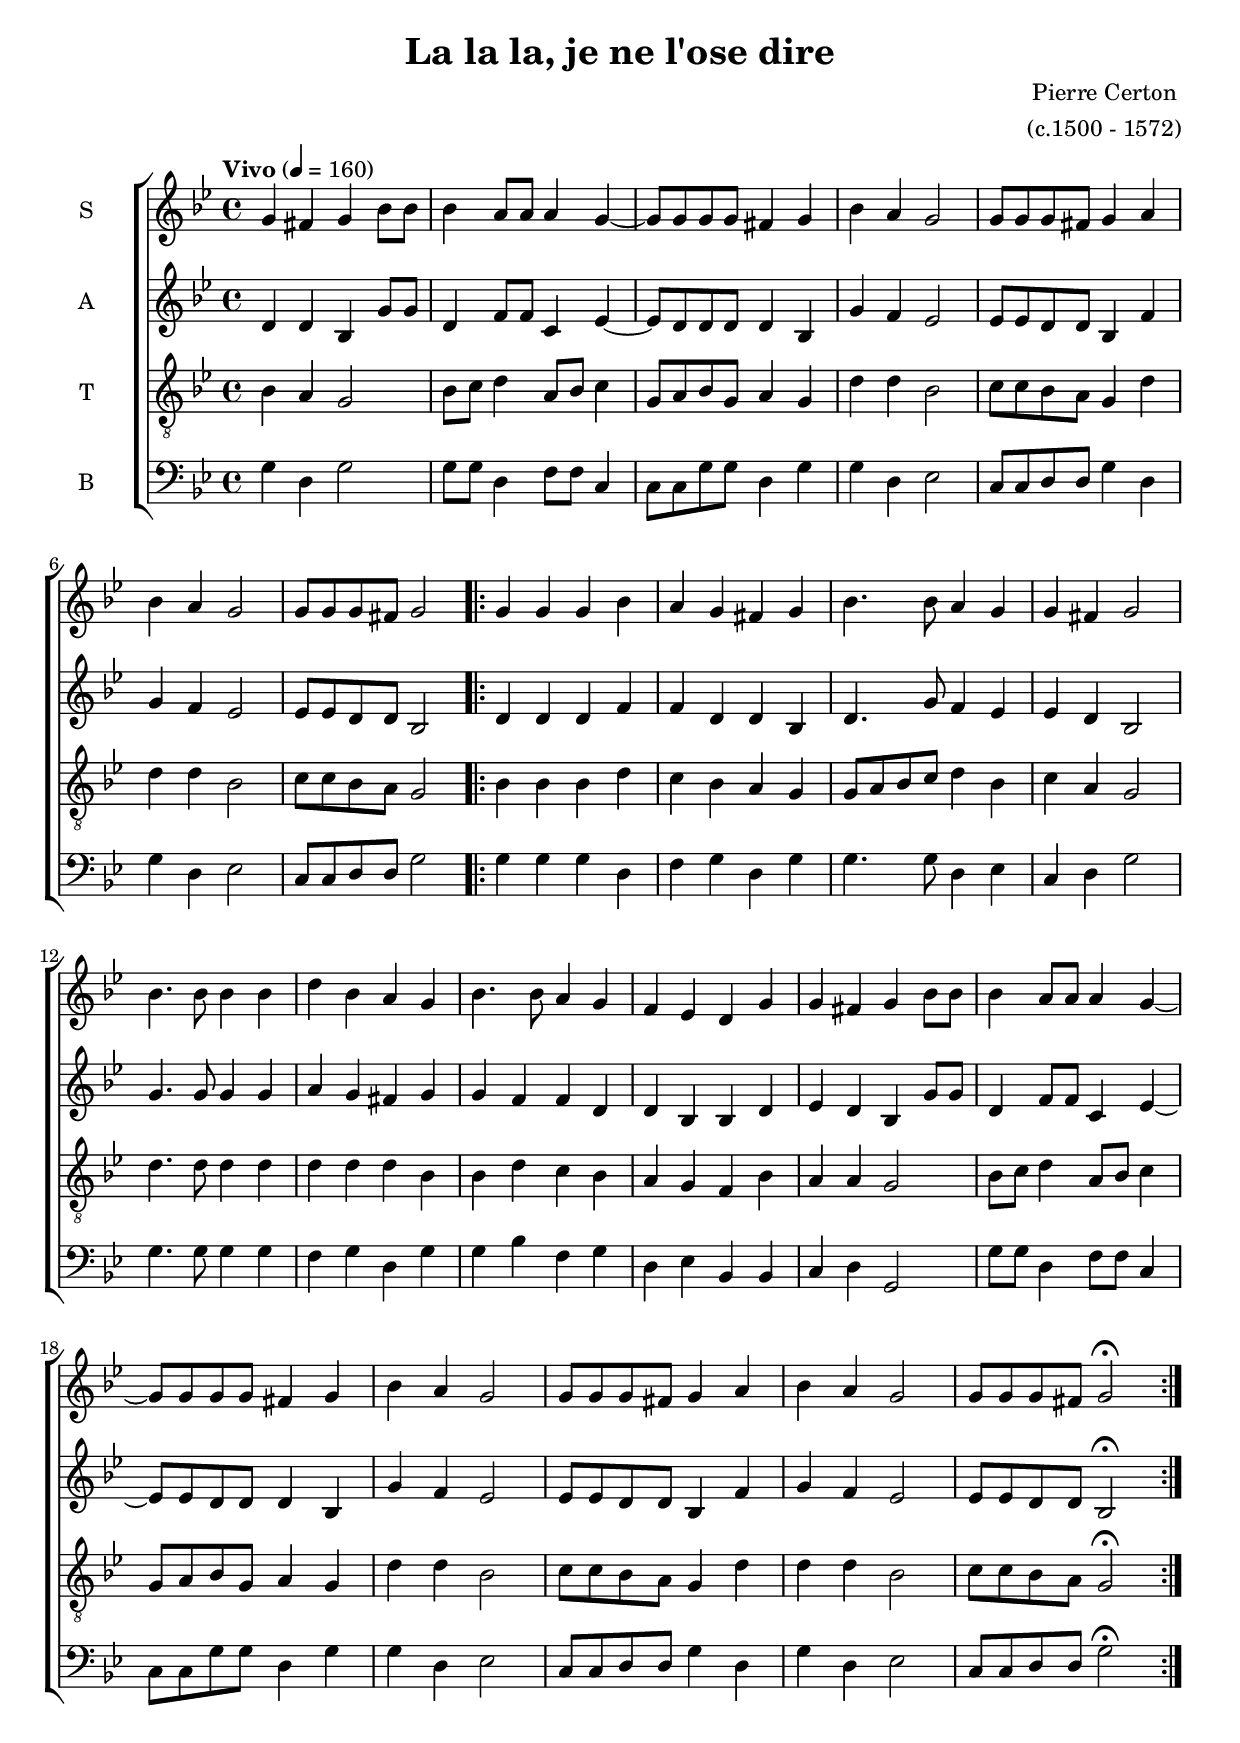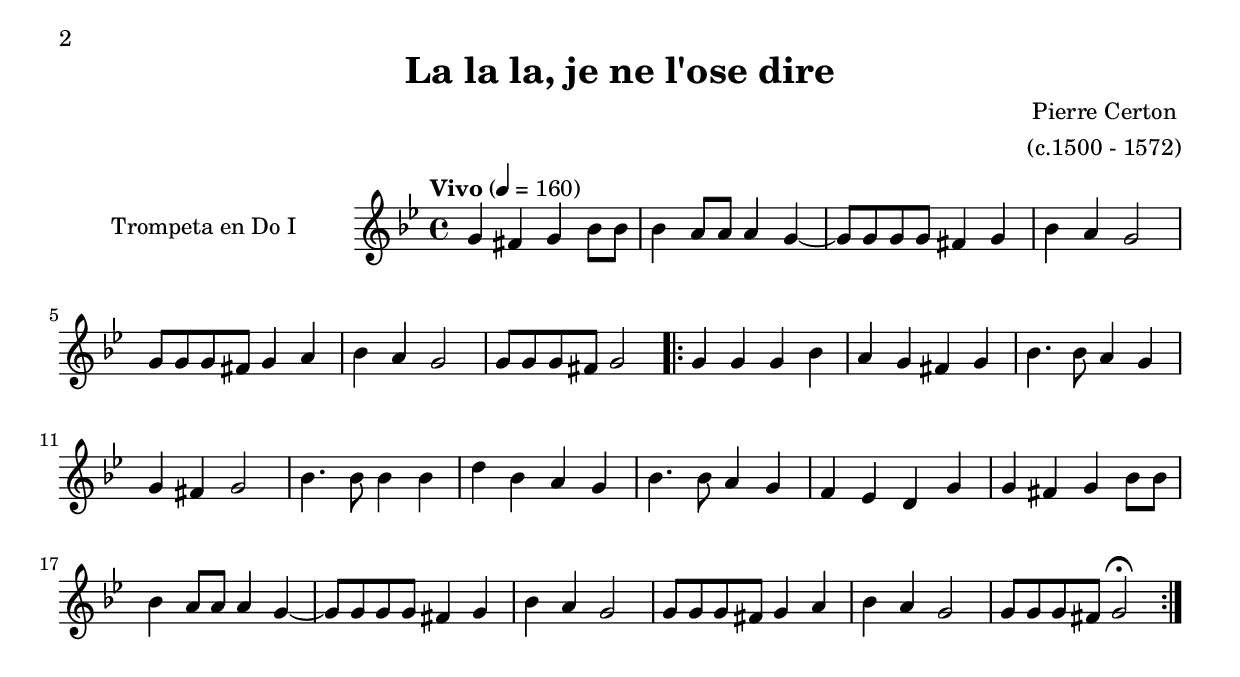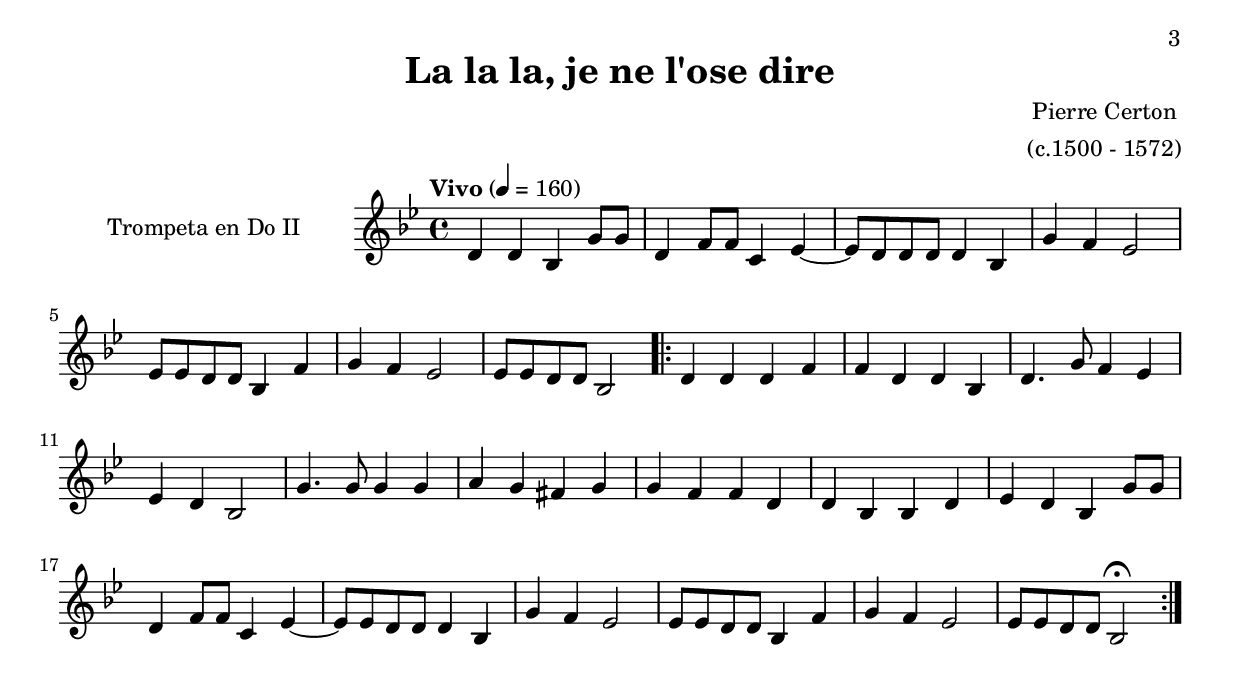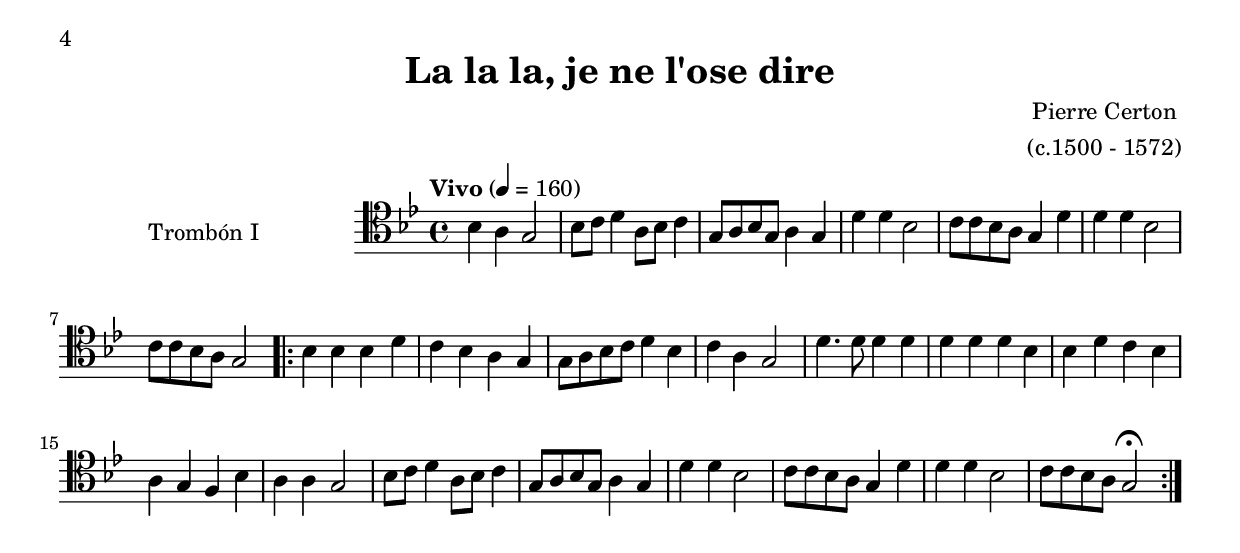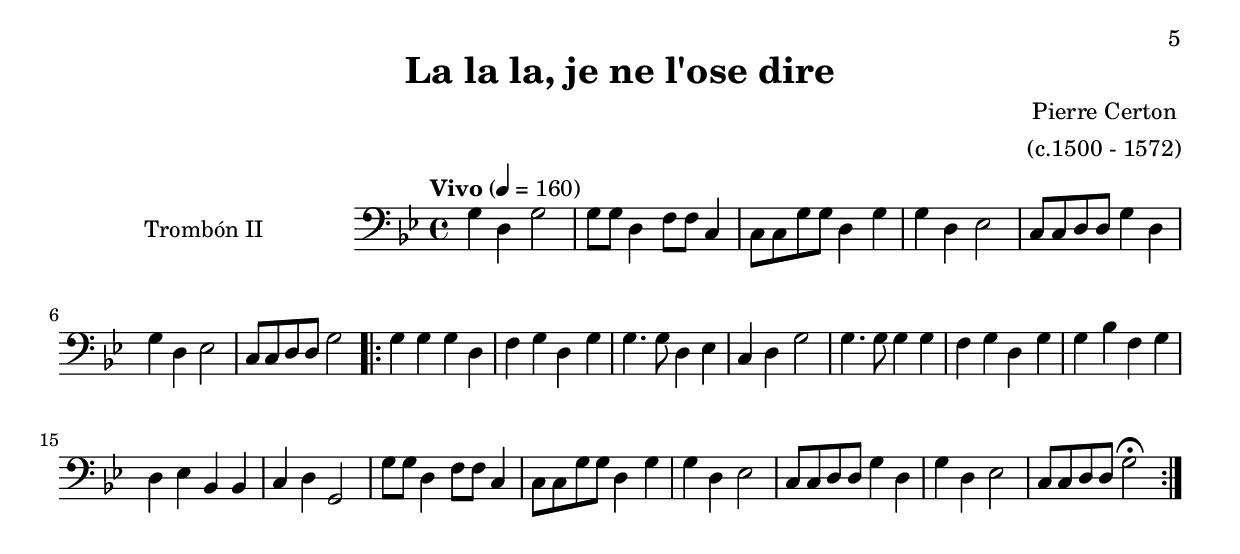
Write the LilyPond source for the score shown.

\version "2.19.80"

% #(set-global-staff-size 17)

\header {
  title="La la la, je ne l'ose dire"
  composer=\markup{\center-column { "Pierre Certon" "(c.1500 - 1572)" } }
}

mb={} % \break
global={
  \tempo "Vivo" 4=160
  \key g\minor
}

soprano=\relative{
  \global
  g'4 fis g bes8 bes
  bes4 a8 a a4 g~
  g8 g g g fis4 g\mb
  bes4 a g2
  g8 g g fis g4 a
  bes4 a g2
  g8 g g fis g2 % \bar"||" 
  \mb
  \repeat volta 2 {
    g4 g g bes
    a g fis g
    bes4. bes8 a4 g
    g4 fis g2\mb
    bes4. bes8 bes4 bes
    d4 bes a g
    bes4. bes8 a4 g
    f4 es d g\mb
    g4 fis g bes8 bes
    bes4 a8 a a4 g~
    g8 g g g fis4 g\mb
    bes4 a g2
    g8 g g fis g4 a
    bes4 a g2
    g8 g g fis g2 \fermata
    
  }
}

alto=\relative{
  \global
  d'4 d bes g'8 g
  d4 f8 f c4 es~
  es8 d d d d4 bes
  g'4 f es2
  es8 es d d bes4 f'
  g4 f es2
  es8 es d d bes2 %\bar "||"
  \repeat volta 2 {
    d4 d d f
    f d d bes
    d4. g8 f4 es
    es d bes2
    g'4. g8 g4 g
    a g fis g
    g f f d
    d bes bes d
    es d bes g'8 g
    d4 f8 f c4 es~
    es8 es d d d4 bes
    g'4 f es2
    es8 es d d bes4 f'
    g4 f es2
    es8 es d d bes2\fermata
  }
  
}

tenor=\relative{
  \global
  bes4 a g2
  bes8 c d4 a8 bes c4
  g8 a bes g a4 g
  d'4 d bes2
  c8 c bes a g4 d'
  d d bes2
  c8 c bes a g2
  \repeat volta 2 {
    bes4 bes bes d
    c bes a g
    g8 a bes c d4 bes
    c a g2
    d'4. d8 d4 d
    d d d bes
    bes d c bes
    a g f bes
    a a g2
    bes8 c d4 a8 bes c4
    g8 a bes g a4 g
    d'4 d bes2
    c8 c bes a g4 d'
    d d bes2
    c8 c bes a g2\fermata
  }
}

bajo = \relative {
  \global
  g4 d g2
  g8 g d4 f8 f c4
  c8 c g' g d4 g
  g d es2
  c8 c d d g4 d
  g d es2
  c8 c d d g2
  \repeat volta 2 {
    g4 g g d
    f g d g
    g4. g8 d4 es
    c d g2
    g4. g8 g4 g
    f g d g
    g bes f g
    d es bes bes
    c d g,2
    g'8 g d4 f8 f c4
    c8 c g' g d4 g
    g d es2
    c8 c d d g4 d
    g d es2
    c8 c d d g2\fermata
  }
}
\bookpart {
  \score {
    {
      \new ChoirStaff <<
        \new Staff \with {
          instrumentName = "S" }
        \soprano 
        \new Staff \with {
          instrumentName = "A" }
        \alto
        \new Staff \with {
          instrumentName = "T" }
        { \clef "G_8" \tenor }
        \new Staff \with {
          instrumentName = "B" }
        { \clef bass \bajo }
      >>
    }
    \layout {}
    \midi {}
  }
}

\bookpart {
  \score { 
    \new Staff \with {
      instrumentName = "Trompeta en Do I" }
    \soprano 
    \layout {indent=5\cm}
  }
}

\bookpart {
  \score {
    \new Staff \with {
      instrumentName = "Trompeta en Do II" }
    \alto 
    \layout {indent=5\cm}
  }
}
\bookpart {
  \score {
    \new Staff \with {
      instrumentName = "Trombón I" }
    { \clef "tenor" \tenor }
    \layout {indent=5\cm}
  }
}
\bookpart {
  \score {
    \new Staff \with {
      instrumentName = "Trombón II" }
    { \clef "bass" \bajo }
    \layout {indent=5\cm}
  }
}
